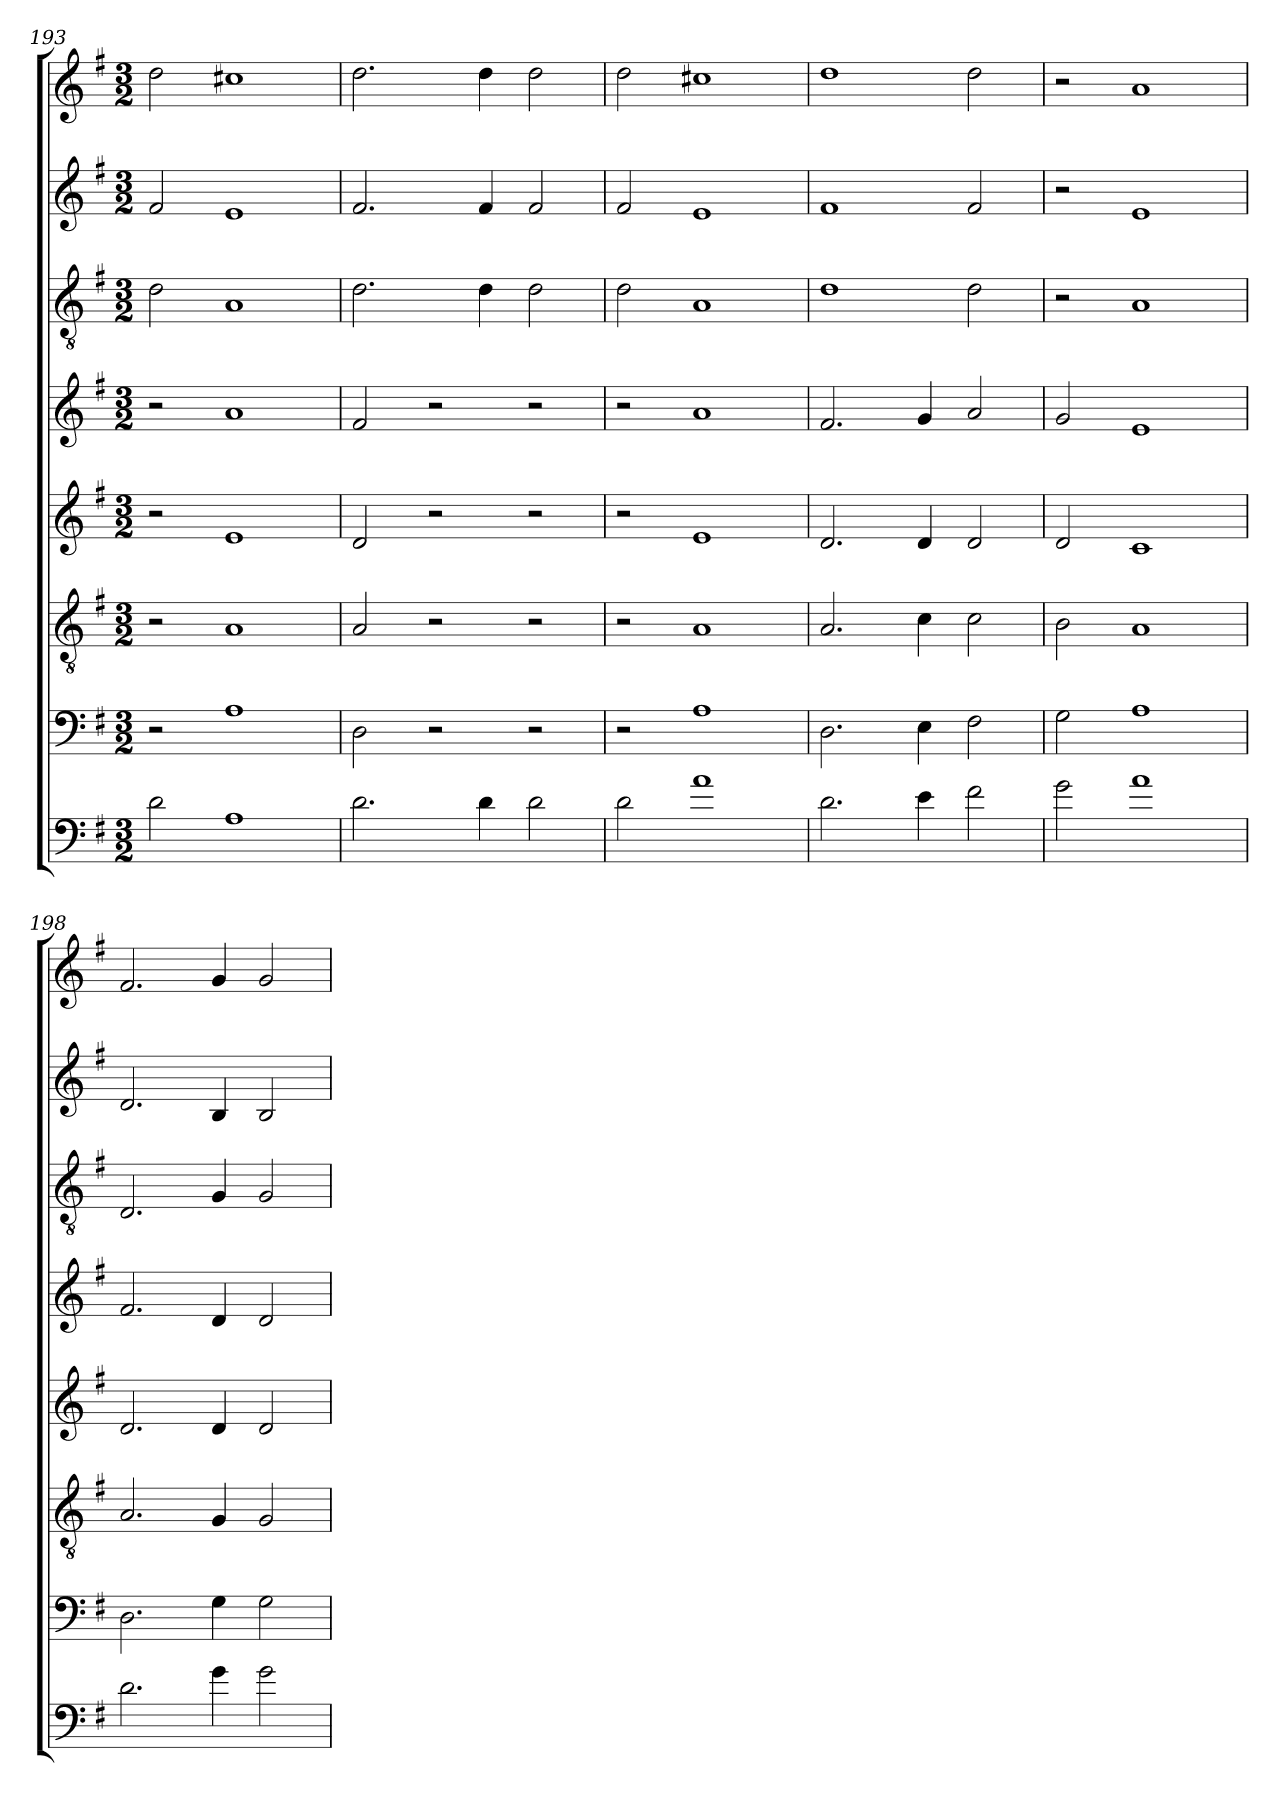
**kern	**kern	**kern	**kern	**kern	**kern	**kern	**kern
*part8	*part7	*part6	*part5	*part4	*part3	*part2	*part1
*staff8	*staff7	*staff6	*staff5	*staff4	*staff3	*staff2	*staff1
!!LO:PB:g=z
*clefF4	*clefF4	*clefGv2	*clefG2	*clefG2	*clefGv2	*clefG2	*clefG2
*ITrd7c12	*	*	*	*	*	*	*
*k[f#]	*k[f#]	*k[f#]	*k[f#]	*k[f#]	*k[f#]	*k[f#]	*k[f#]
*G:	*G:	*G:	*G:	*G:	*G:	*G:	*G:
*M3/2	*M3/2	*M3/2	*M3/2	*M3/2	*M3/2	*M3/2	*M3/2
=193	=193	=193	=193	=193	=193	=193	=193
2D\	2r	2r	2r	2r	2d\	2f#/	2dd\
1AA	1A	1A	1e	1a	1A	1e	1cc#X
=194	=194	=194	=194	=194	=194	=194	=194
2.D\	2D\	2A/	2d/	2f#/	2.d\	2.f#/	2.dd\
.	2r	2r	2r	2r	.	.	.
4D\	.	.	.	.	4d\	4f#/	4dd\
2D\	2r	2r	2r	2r	2d\	2f#/	2dd\
=195	=195	=195	=195	=195	=195	=195	=195
2D\	2r	2r	2r	2r	2d\	2f#/	2dd\
1A	1A	1A	1e	1a	1A	1e	1cc#X
=196	=196	=196	=196	=196	=196	=196	=196
2.D\	2.D\	2.A/	2.d/	2.f#/	1d	1f#	1dd
4E\	4E\	4c\	4d/	4g/	.	.	.
2F#\	2F#\	2c\	2d/	2a/	2d\	2f#/	2dd\
=197	=197	=197	=197	=197	=197	=197	=197
2G\	2G\	2B\	2d/	2g/	2r	2r	2r
1A	1A	1A	1c	1e	1A	1e	1a
=198	=198	=198	=198	=198	=198	=198	=198
2.D\	2.D\	2.A/	2.d/	2.f#/	2.D/	2.d/	2.f#/
4G\	4G\	4G/	4d/	4d/	4G/	4B/	4g/
2G\	2G\	2G/	2d/	2d/	2G/	2B/	2g/
=	=	=	=	=	=	=	=
*-	*-	*-	*-	*-	*-	*-	*-
